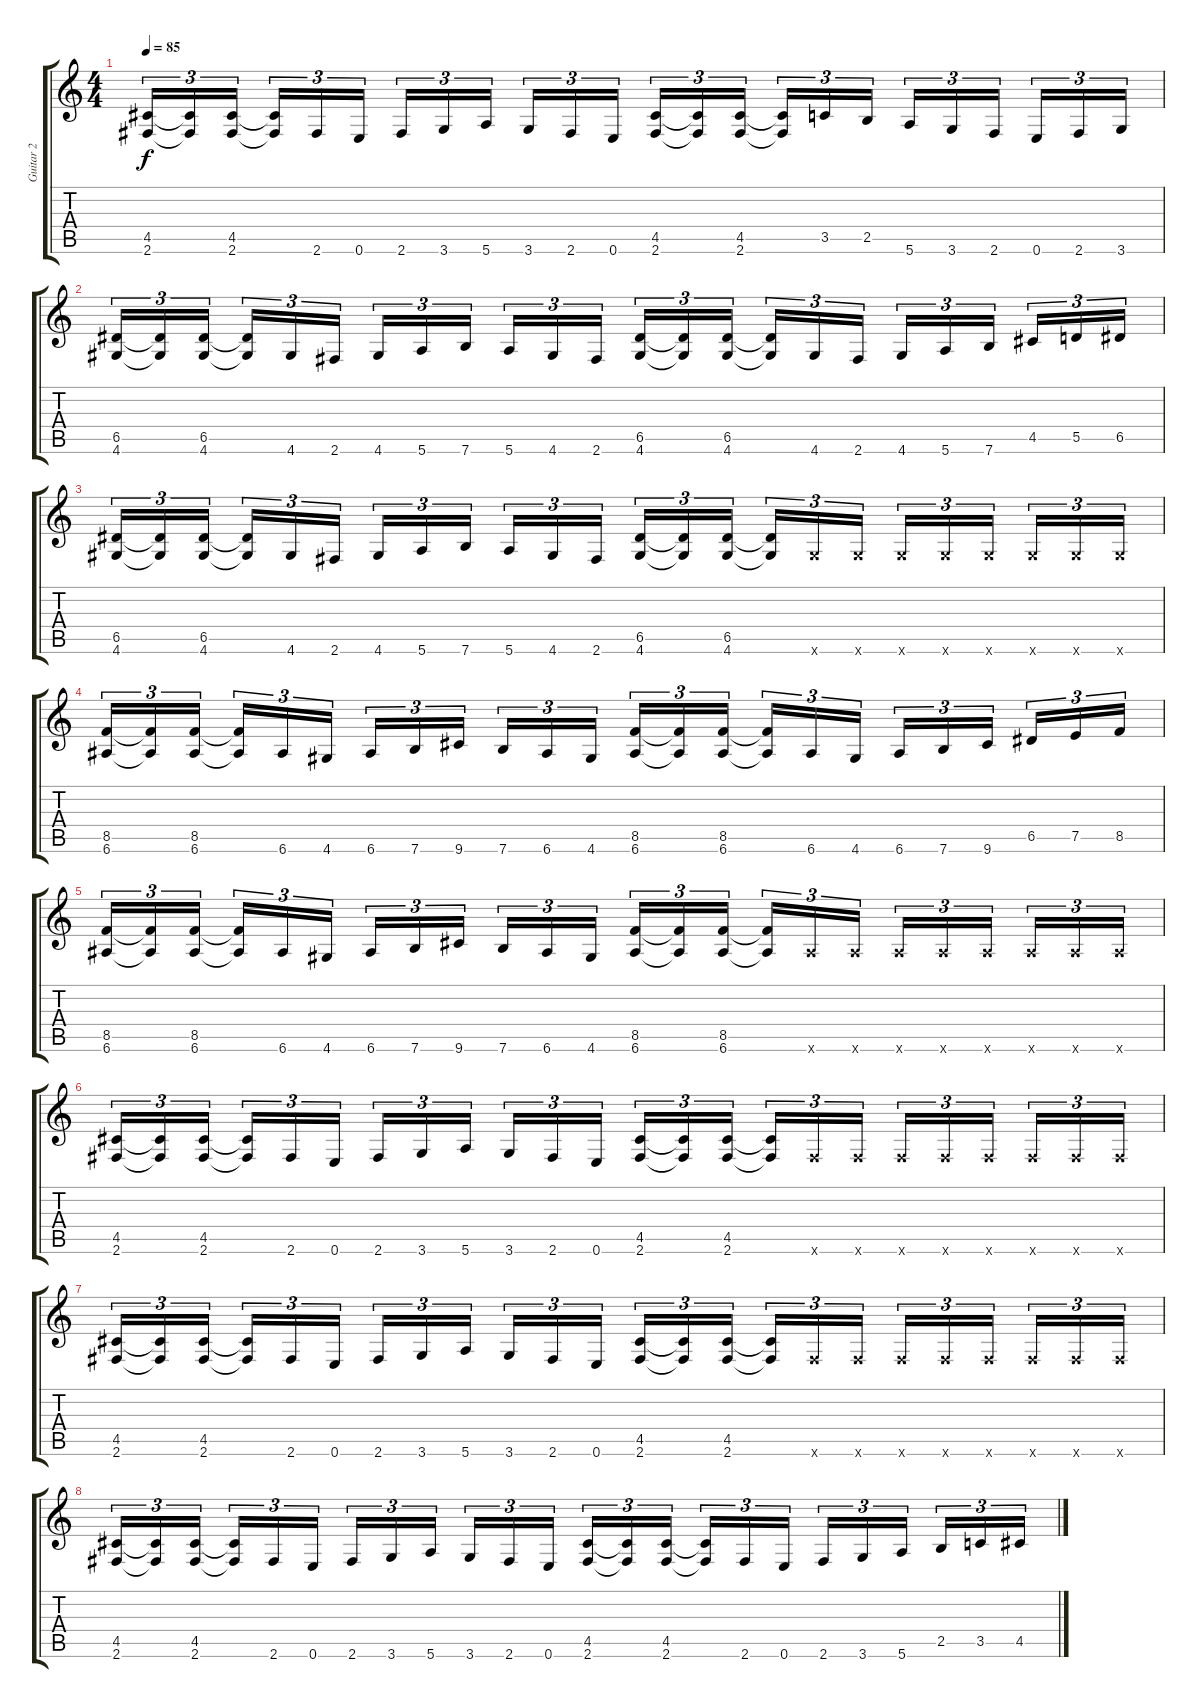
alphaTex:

\track ("Guitar 2" "Guitar 2") {instrument distortionguitar}
\staff {score tabs}
\tuning (E4 B3 G3 D3 A2 E2) {hide}
\ts (4 4)
\tempo 85
\clef g2
\ks c
(4.5 2.6).16{tu (3 2) dy f} (4.5{t} 2.6{t}).16{tu (3 2)} (4.5 2.6).16{tu (3 2)} (4.5{t} 2.6{t}).16{tu (3 2)} 2.6.16{tu (3 2)} 0.6.16{tu (3 2)} 2.6.16{tu (3 2)} 3.6.16{tu (3 2)} 5.6.16{tu (3 2)} 3.6.16{tu (3 2)} 2.6.16{tu (3 2)} 0.6.16{tu (3 2)} (4.5 2.6).16{tu (3 2)} (4.5{t} 2.6{t}).16{tu (3 2)} (4.5 2.6).16{tu (3 2)} (4.5{t} 2.6{t}).16{tu (3 2)} 3.5.16{tu (3 2)} 2.5.16{tu (3 2)} 5.6.16{tu (3 2)} 3.6.16{tu (3 2)} 2.6.16{tu (3 2)} 0.6.16{tu (3 2)} 2.6.16{tu (3 2)} 3.6.16{tu (3 2)} |
(6.5 4.6).16{tu (3 2)} (6.5{t} 4.6{t}).16{tu (3 2)} (6.5 4.6).16{tu (3 2)} (6.5{t} 4.6{t}).16{tu (3 2)} 4.6.16{tu (3 2)} 2.6.16{tu (3 2)} 4.6.16{tu (3 2)} 5.6.16{tu (3 2)} 7.6.16{tu (3 2)} 5.6.16{tu (3 2)} 4.6.16{tu (3 2)} 2.6.16{tu (3 2)} (6.5 4.6).16{tu (3 2)} (6.5{t} 4.6{t}).16{tu (3 2)} (6.5 4.6).16{tu (3 2)} (6.5{t} 4.6{t}).16{tu (3 2)} 4.6.16{tu (3 2)} 2.6.16{tu (3 2)} 4.6.16{tu (3 2)} 5.6.16{tu (3 2)} 7.6.16{tu (3 2)} 4.5.16{tu (3 2)} 5.5.16{tu (3 2)} 6.5.16{tu (3 2)} |
(6.5 4.6).16{tu (3 2)} (6.5{t} 4.6{t}).16{tu (3 2)} (6.5 4.6).16{tu (3 2)} (6.5{t} 4.6{t}).16{tu (3 2)} 4.6.16{tu (3 2)} 2.6.16{tu (3 2)} 4.6.16{tu (3 2)} 5.6.16{tu (3 2)} 7.6.16{tu (3 2)} 5.6.16{tu (3 2)} 4.6.16{tu (3 2)} 2.6.16{tu (3 2)} (6.5 4.6).16{tu (3 2)} (6.5{t} 4.6{t}).16{tu (3 2)} (6.5 4.6).16{tu (3 2)} (6.5{t} 4.6{t}).16{tu (3 2)} 4.6{x}.16{tu (3 2)} 4.6{x}.16{tu (3 2)} 4.6{x}.16{tu (3 2)} 4.6{x}.16{tu (3 2)} 4.6{x}.16{tu (3 2)} 4.6{x}.16{tu (3 2)} 4.6{x}.16{tu (3 2)} 4.6{x}.16{tu (3 2)} |
(8.5 6.6).16{tu (3 2)} (8.5{t} 6.6{t}).16{tu (3 2)} (8.5 6.6).16{tu (3 2)} (8.5{t} 6.6{t}).16{tu (3 2)} 6.6.16{tu (3 2)} 4.6.16{tu (3 2)} 6.6.16{tu (3 2)} 7.6.16{tu (3 2)} 9.6.16{tu (3 2)} 7.6.16{tu (3 2)} 6.6.16{tu (3 2)} 4.6.16{tu (3 2)} (8.5 6.6).16{tu (3 2)} (8.5{t} 6.6{t}).16{tu (3 2)} (8.5 6.6).16{tu (3 2)} (8.5{t} 6.6{t}).16{tu (3 2)} 6.6.16{tu (3 2)} 4.6.16{tu (3 2)} 6.6.16{tu (3 2)} 7.6.16{tu (3 2)} 9.6.16{tu (3 2)} 6.5.16{tu (3 2)} 7.5.16{tu (3 2)} 8.5.16{tu (3 2)} |
(8.5 6.6).16{tu (3 2)} (8.5{t} 6.6{t}).16{tu (3 2)} (8.5 6.6).16{tu (3 2)} (8.5{t} 6.6{t}).16{tu (3 2)} 6.6.16{tu (3 2)} 4.6.16{tu (3 2)} 6.6.16{tu (3 2)} 7.6.16{tu (3 2)} 9.6.16{tu (3 2)} 7.6.16{tu (3 2)} 6.6.16{tu (3 2)} 4.6.16{tu (3 2)} (8.5 6.6).16{tu (3 2)} (8.5{t} 6.6{t}).16{tu (3 2)} (8.5 6.6).16{tu (3 2)} (8.5{t} 6.6{t}).16{tu (3 2)} 6.6{x}.16{tu (3 2)} 6.6{x}.16{tu (3 2)} 6.6{x}.16{tu (3 2)} 6.6{x}.16{tu (3 2)} 6.6{x}.16{tu (3 2)} 6.6{x}.16{tu (3 2)} 6.6{x}.16{tu (3 2)} 6.6{x}.16{tu (3 2)} |
(4.5 2.6).16{tu (3 2)} (4.5{t} 2.6{t}).16{tu (3 2)} (4.5 2.6).16{tu (3 2)} (4.5{t} 2.6{t}).16{tu (3 2)} 2.6.16{tu (3 2)} 0.6.16{tu (3 2)} 2.6.16{tu (3 2)} 3.6.16{tu (3 2)} 5.6.16{tu (3 2)} 3.6.16{tu (3 2)} 2.6.16{tu (3 2)} 0.6.16{tu (3 2)} (4.5 2.6).16{tu (3 2)} (4.5{t} 2.6{t}).16{tu (3 2)} (4.5 2.6).16{tu (3 2)} (4.5{t} 2.6{t}).16{tu (3 2)} 2.6{x}.16{tu (3 2)} 2.6{x}.16{tu (3 2)} 2.6{x}.16{tu (3 2)} 2.6{x}.16{tu (3 2)} 2.6{x}.16{tu (3 2)} 2.6{x}.16{tu (3 2)} 2.6{x}.16{tu (3 2)} 2.6{x}.16{tu (3 2)} |
(4.5 2.6).16{tu (3 2)} (4.5{t} 2.6{t}).16{tu (3 2)} (4.5 2.6).16{tu (3 2)} (4.5{t} 2.6{t}).16{tu (3 2)} 2.6.16{tu (3 2)} 0.6.16{tu (3 2)} 2.6.16{tu (3 2)} 3.6.16{tu (3 2)} 5.6.16{tu (3 2)} 3.6.16{tu (3 2)} 2.6.16{tu (3 2)} 0.6.16{tu (3 2)} (4.5 2.6).16{tu (3 2)} (4.5{t} 2.6{t}).16{tu (3 2)} (4.5 2.6).16{tu (3 2)} (4.5{t} 2.6{t}).16{tu (3 2)} 2.6{x}.16{tu (3 2)} 2.6{x}.16{tu (3 2)} 2.6{x}.16{tu (3 2)} 2.6{x}.16{tu (3 2)} 2.6{x}.16{tu (3 2)} 2.6{x}.16{tu (3 2)} 2.6{x}.16{tu (3 2)} 2.6{x}.16{tu (3 2)} |
(4.5 2.6).16{tu (3 2)} (4.5{t} 2.6{t}).16{tu (3 2)} (4.5 2.6).16{tu (3 2)} (4.5{t} 2.6{t}).16{tu (3 2)} 2.6.16{tu (3 2)} 0.6.16{tu (3 2)} 2.6.16{tu (3 2)} 3.6.16{tu (3 2)} 5.6.16{tu (3 2)} 3.6.16{tu (3 2)} 2.6.16{tu (3 2)} 0.6.16{tu (3 2)} (4.5 2.6).16{tu (3 2)} (4.5{t} 2.6{t}).16{tu (3 2)} (4.5 2.6).16{tu (3 2)} (4.5{t} 2.6{t}).16{tu (3 2)} 2.6.16{tu (3 2)} 0.6.16{tu (3 2)} 2.6.16{tu (3 2)} 3.6.16{tu (3 2)} 5.6.16{tu (3 2)} 2.5.16{tu (3 2)} 3.5.16{tu (3 2)} 4.5.16{tu (3 2)}
